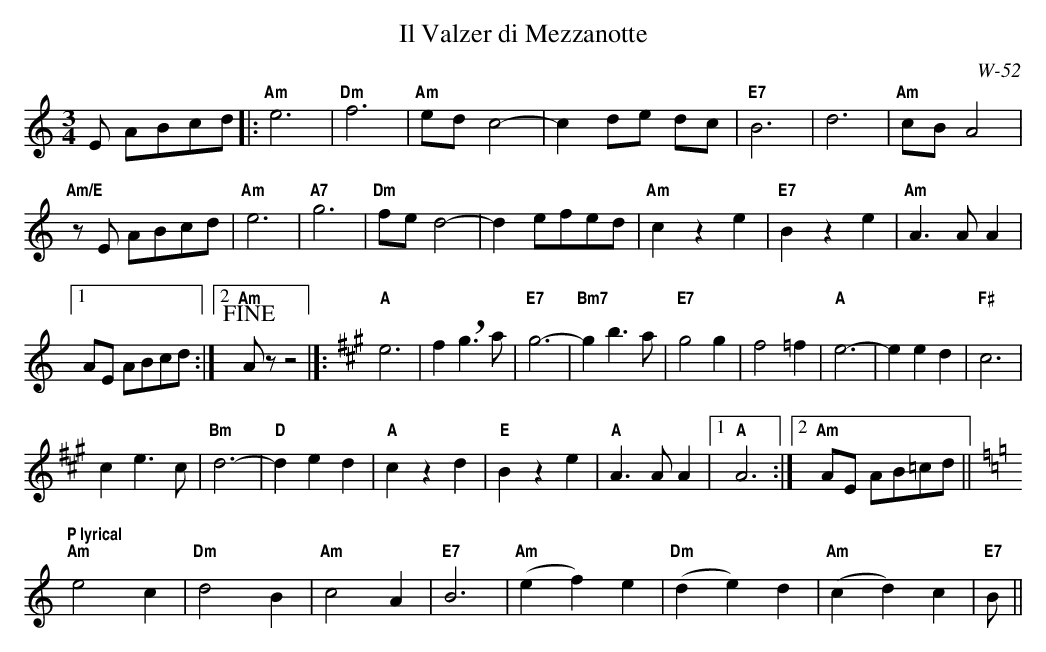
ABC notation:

X:1
T:Il Valzer di Mezzanotte
C:W-52
K:Am treble middle=B
K:Am
M:3/4
L:1/8
E ABcd|:"Am"e6|"Dm"f6|"Am"ed c4-|c2de dc|"E7"B6|d6|"Am"cBA4|
"Am/E"zE ABcd|"Am"e6|"A7"g6|"Dm"fed4-|d2efed|"Am"c2z2e2|"E7"B2z2e2|"Am"A3 A A2|1
AE ABcd:|2"Am"+fine+Az z4|]:[K:A]"A"e6|f2!breath! g3a|"E7"g6-|"Bm7"g2 b3 a|"E7"g4 g2|f4 =f2|"A"e6-|e2 e2 d2|"F#"c6|
c2 e3 c|"Bm"d6-|"D"d2e2 d2|"A"c2 z2 d2|"E"B2z2e2|"A"A3AA2|1"A"A6:|2"Am"AE AB=cd||
[K:Am]"P lyrical""Am"e4c2|"Dm"d4B2|"Am"c4A2|"E7"B6|"Am"(e2f2)e2|"Dm"(d2e2)d2|"Am"(c2d2)c2|"E7"B||
